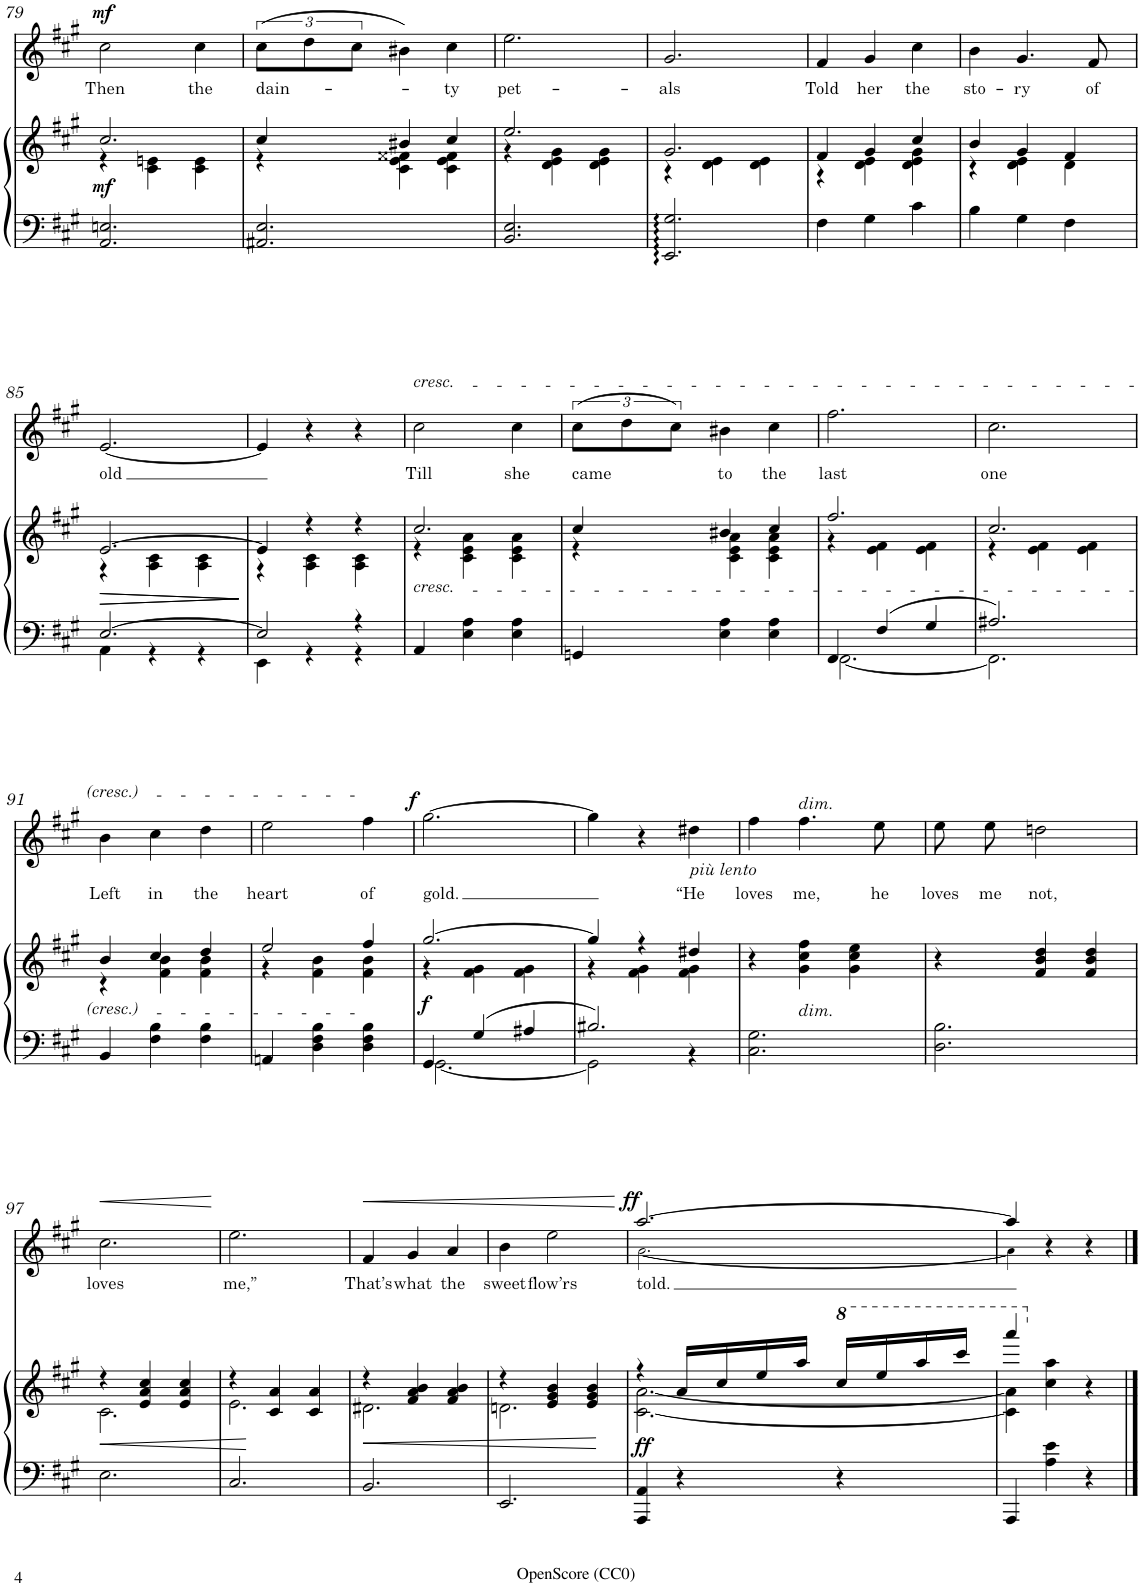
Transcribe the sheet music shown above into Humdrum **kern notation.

**kern	**kern	**dynam	**kern	**text	**dynam
*part2	*part2	*part2	*part1	*part1	*part1
*staff3	*staff2	*staff2/3	*staff1	*staff1	*staff1
*I"Piano	*	*	*I"Voice	*	*
*I'Pno	*	*	*	*	*
!!LO:PB:g=z
*clefF4	*clefG2	*	*clefG2	*	*
*k[f#c#g#]	*k[f#c#g#]	*	*k[f#c#g#]	*	*
*M3/4	*M3/4	*	*M3/4	*	*
=79	=79	=79	=79	=79	=79
*	*^	*	*	*	*
!	!	!	!LO:DY:b	!	!LO:LY:b	!LO:DY:a
2.AA/ 2.En/	2.cc#/	4r	mf	2cc#\	Then	mf
.	.	4c#\ 4en\	.	.	.	.
!	!	!	!	!	!LO:LY:b	!
.	.	4c#\ 4e\	.	4cc#\	the	.
=80	=80	=80	=80	=80	=80	=80
!	!	!	!	!	!LO:LY:b	!
2.AA#X/ 2.E/	4cc#/	4r	.	(12cc#\L	dain-	.
.	.	.	.	12dd\	.	.
.	.	.	.	12cc#\J	.	.
.	4b#X/	4c#\ 4e\ 4f##X\	.	4b#X\)	.	.
!	!	!	!	!	!LO:LY:b	!
.	4cc#/	4c#\ 4e\ 4f##\	.	4cc#\	-ty	.
=81	=81	=81	=81	=81	=81	=81
!	!	!	!	!	!LO:LY:b	!
2.BB/ 2.E/	2.ee/	4r	.	2.ee\	pet-	.
.	.	4d\ 4e\ 4g#\	.	.	.	.
.	.	4d\ 4e\ 4g#\	.	.	.	.
=82	=82	=82	=82	=82	=82	=82
!	!	!	!	!	!LO:LY:b	!
2.EE/ 2.G#/	2.g#/	4r	.	2.g#/	-als	.
.	.	4d\ 4e\	.	.	.	.
.	.	4d\ 4e\	.	.	.	.
=83	=83	=83	=83	=83	=83	=83
!	!	!	!	!	!LO:LY:b	!
4F#\	4f#/	4r	.	4f#/	Told	.
!	!	!	!	!	!LO:LY:b	!
4G#\	4g#/	4d\ 4e\	.	4g#/	her	.
!	!	!	!	!	!LO:LY:b	!
4c#\	4cc#/	4d\ 4e\ 4g#\	.	4cc#\	the	.
=84	=84	=84	=84	=84	=84	=84
!	!	!	!	!	!LO:LY:b	!
4B\	4b/	4r	.	4b\	sto-	.
!	!	!	!	!	!LO:LY:b	!
4G#\	4g#/	4d\ 4e\	.	4.g#/	-ry	.
4F#\	4f#/	4d\	.	.	.	.
!	!	!	!	!	!LO:LY:b	!
.	.	.	.	8f#/	of	.
!!LO:LB:g=z
=85	=85	=85	=85	=85	=85	=85
*^	*	*	*	*	*	*
!	!	!	!	!LO:HP:b	!	!	!
!	!	!	!	!LO:HP:n=1:b	!	!LO:LY:b	!
[2.E/	4AA\	[2.e/	4r	> >	[2.e/	old	.
.	4r	.	4A\ 4c#\	]	.	.	.
.	4r	.	4A\ 4c#\	.	.	.	.
*v	*v	*	*	*	*	*	*
*	*v	*v	*	*	*	*
.	.	]	.	.	.
=86	=86	=86	=86	=86	=86
*^	*^	*	*	*	*
2E/]	4EE\	4e/]	4r	.	4e/]	.	.
.	4r	4r	4A\ 4c#\	.	4r	.	.
4r	4r	4r	4A\ 4c#\	.	4r	.	.
=87	=87	=87	=87	=87	=87	=87	=87
!	!	!	!	!	!LO:TX:a:i:t=cresc.	!	!
!	!	!LO:TX:b:i:t=cresc.	!	!	!	!	!
!	!	!	!	!	!	!LO:LY:b	!
*v	*v	*	*	*	*	*	*
4AA/	2.cc#/	4r	.	2cc#\	Till	.
4E\ 4A\	.	4c#\ 4e\ 4a\	.	.	.	.
!	!	!	!	!	!LO:LY:b	!
4E\ 4A\	.	4c#\ 4e\ 4a\	.	4cc#\	she	.
=88	=88	=88	=88	=88	=88	=88
!	!	!	!	!	!LO:LY:b	!
4GGn/	4cc#/	4r	.	(12cc#\L	came	.
.	.	.	.	12dd\	.	.
.	.	.	.	12cc#\J)	.	.
!	!	!	!	!	!LO:LY:b	!
4E\ 4A\	4b#X/	4c#\ 4e\ 4a\	.	4b#X\	to	.
!	!	!	!	!	!LO:LY:b	!
4E\ 4A\	4cc#/	4c#\ 4e\ 4a\	.	4cc#\	the	.
=89	=89	=89	=89	=89	=89	=89
*^	*	*	*	*	*	*
!	!	!	!	!	!	!LO:LY:b	!
4FF#/	[2.FF#\	2.ff#/	4r	.	2.ff#\	last	.
4F#/	.	.	4e\ 4f#\	.	.	.	.
4G#/	.	.	4e\ 4f#\	.	.	.	.
=90	=90	=90	=90	=90	=90	=90	=90
!	!	!	!	!	!	!LO:LY:b	!
2.A#X/	2.FF#\]	2.cc#/	4r	.	2.cc#\	one	.
.	.	.	4e\ 4f#\	.	.	.	.
.	.	.	4e\ 4f#\	.	.	.	.
*v	*v	*	*	*	*	*	*
!!LO:LB:g=z
=91	=91	=91	=91	=91	=91	=91
!	!	!	!	!	!LO:LY:b	!
4BB/	4b/	4r	.	4b\	Left	.
!	!	!	!	!	!LO:LY:b	!
4F#\ 4B\	4cc#/	4f#\ 4b\	.	4cc#\	in	.
!	!	!	!	!	!LO:LY:b	!
4F#\ 4B\	4dd/	4f#\ 4b\	.	4dd\	the	.
=92	=92	=92	=92	=92	=92	=92
!	!	!	!	!	!LO:LY:b	!
4AAn/	2ee/	4r	.	2ee\	heart	.
4D\ 4F#\ 4B\	.	4f#\ 4b\	.	.	.	.
!	!	!	!	!	!LO:LY:b	!
4D\ 4F#\ 4B\	4ff#/	4f#\ 4b\	.	4ff#\	of	.
=93	=93	=93	=93	=93	=93	=93
*^	*	*	*	*	*	*
!	!	!	!	!LO:DY:b	!	!LO:LY:b	!LO:DY:a
4GG#/	[2.GG#\	[2.gg#/	4r	f	[2.gg#\	gold.	f
4G#/	.	.	4f#\ 4g#\	.	.	.	.
4A#X/	.	.	4f#\ 4g#\	.	.	.	.
=94	=94	=94	=94	=94	=94	=94	=94
2.B#X/	2GG#\]	4gg#/]	4r	.	4gg#\]	.	.
.	.	4r	4f#\ 4g#\	.	4r	.	.
!	!	!	!	!	!LO:TX:b:i:t=più lento	!	!
!	!	!	!	!	!	!LO:LY:b	!
.	4r	4dd#X/	4f#\ 4g#\	.	4dd#X\	“He	.
=95	=95	=95	=95	=95	=95	=95	=95
!	!	!	!	!	!	!LO:LY:b	!
*v	*v	*	*	*	*	*	*
*	*v	*v	*	*	*	*
2.C#\ 2.G#\	4r	.	4ff#\	loves	.
!	!	!	!LO:TX:a:i:t=dim.	!	!
!	!LO:TX:b:i:t=dim.	!	!	!	!
!	!	!	!	!LO:LY:b	!
.	4g#\ 4cc#\ 4ff#\	.	4.ff#\	me,	.
.	4g#\ 4cc#\ 4ee\	.	.	.	.
!	!	!	!	!LO:LY:b	!
.	.	.	8ee\	he	.
=96	=96	=96	=96	=96	=96
!	!	!	!	!LO:LY:b	!
2.D\ 2.B\	4r	.	8ee\	loves	.
!	!	!	!	!LO:LY:b	!
.	.	.	8ee\	me	.
!	!	!	!	!LO:LY:b	!
.	4f#/ 4b/ 4dd/	.	2ddn\	not,	.
.	4f#/ 4b/ 4dd/	.	.	.	.
!!LO:LB:g=z
=97	=97	=97	=97	=97	=97
!	!	!LO:HP:b	!	!LO:LY:b	!LO:HP:b
*	*^	*	*	*	*
2.E\	4r	2.c#\	<	2.cc#\	loves	<
.	4e/ 4a/ 4cc#/	.	.	.	.	.
.	4e/ 4a/ 4cc#/	.	.	.	.	.
*	*v	*v	*	*	*	*
.	.	.	.	.	[
=98	=98	=98	=98	=98	=98
*	*^	*	*	*	*
!	!	!	!	!	!LO:LY:b	!
2.C#/	4r	2.e\	.	2.ee\	me,”	.
.	4c#/ 4a/	.	[	.	.	.
.	4c#/ 4a/	.	.	.	.	.
=99	=99	=99	=99	=99	=99	=99
!	!	!	!LO:HP:b	!	!LO:LY:b	!LO:HP:b
2.BB/	4r	2.d#X\	<	4f#/	That’s	<
!	!	!	!	!	!LO:LY:b	!
.	4f#/ 4a/ 4b/	.	.	4g#/	what	.
!	!	!	!	!	!LO:LY:b	!
.	4f#/ 4a/ 4b/	.	.	4a/	the	.
=100	=100	=100	=100	=100	=100	=100
!	!	!	!	!	!LO:LY:b	!
2.EE/	4r	2.dn\	.	4b\	sweet	.
!	!	!	!	!	!LO:LY:b	!
.	4e/ 4g#/ 4b/	.	.	2ee\	flow’rs	.
.	4e/ 4g#/ 4b/	.	[	.	.	.
*	*v	*v	*	*	*	*
.	.	.	.	.	[
=101	=101	=101	=101	=101	=101
*	*^	*	*	*	*
!	!	!	!LO:DY:b	!	!LO:LY:b	!LO:DY:a
*	*	*	*	*^	*	*
4AAA/ 4AA/	4r	[2.c#\ [2.a\	ff	[2.aa/	2.a\	told.	ff
4r	16a/LL	.	.	.	.	.	.
.	16cc#/	.	.	.	.	.	.
.	16ee/	.	.	.	.	.	.
.	16aa/JJ	.	.	.	.	.	.
*	*8va	*	*	*	*	*	*
4r	16ccc#/LL	.	.	.	.	.	.
.	16eee/	.	.	.	.	.	.
.	16aaa/	.	.	.	.	.	.
.	16cccc#/JJ	.	.	.	.	.	.
=102	=102	=102	=102	=102	=102	=102	=102
*^	*	*	*	*	*	*	*
4AAA/	4ryy	4aaaa/	4c#\] 4a\]	.	4aa/]	4a\	.	.
*	*	*X8va	*	*	*	*	*	*
4A\ 4e\	4ryy	4cc#\ 4aa\	2ryy	.	4r	4ryy	.	.
4r	4ryy	4r	.	.	4r	4ryy	.	.
*v	*v	*	*	*	*v	*v	*	*
*	*v	*v	*	*	*	*
==	==	==	==	==	==
*-	*-	*-	*-	*-	*-
